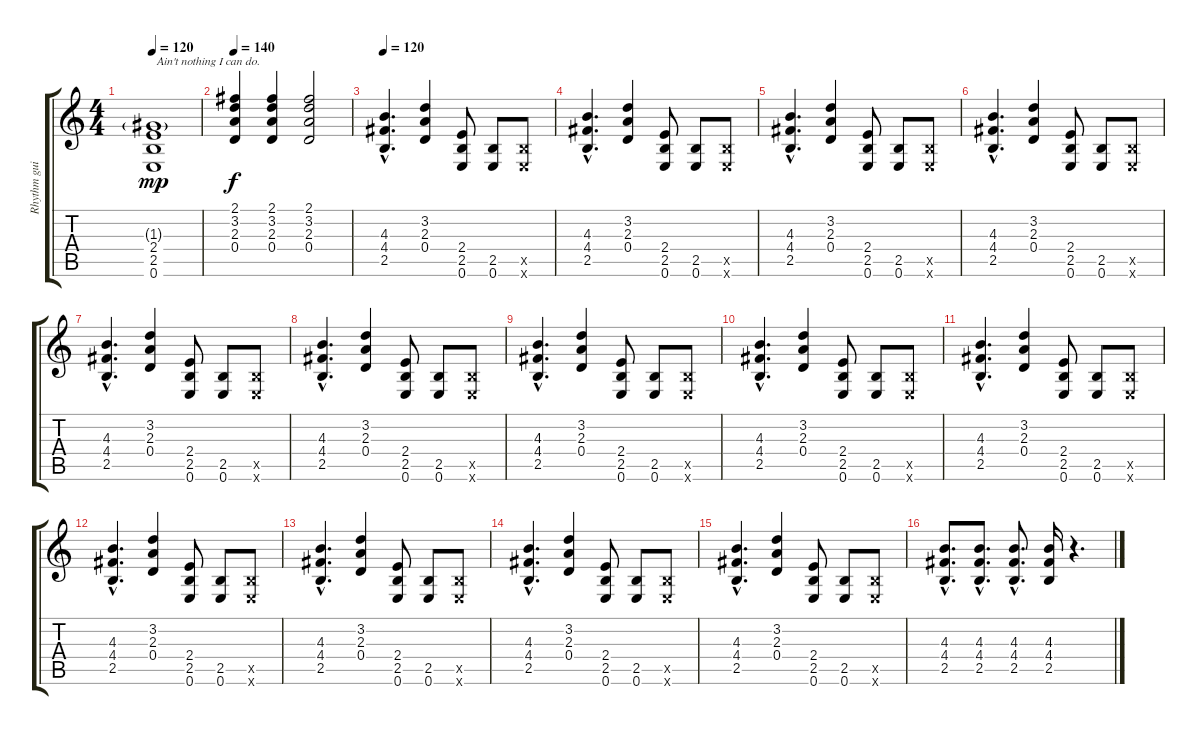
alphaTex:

\track ("Rhythm guitar" "Rhythm gui") {instrument overdrivenguitar}
\staff {score tabs}
\tuning (E4 B3 G3 D3 A2 E2) {hide}
\ts (4 4)
\tempo 120
\clef g2
\ks c
(1.3{g} 2.4 2.5 0.6).1{txt " Ain't nothing I can do.    " dy mp} |
\tempo 140
(2.1 3.2 2.3 0.4).4{dy f} (2.1 3.2 2.3 0.4).4 (2.1 3.2 2.3 0.4).2 |
\tempo 120
(4.3{hac} 4.4{hac} 2.5{hac}).4{d} (3.2 2.3 0.4).4 (2.4 2.5 0.6).8 (2.5 0.6).8 (2.5{x} 0.6{x}).8 |
(4.3{hac} 4.4{hac} 2.5{hac}).4{d} (3.2 2.3 0.4).4 (2.4 2.5 0.6).8 (2.5 0.6).8 (2.5{x} 0.6{x}).8 |
(4.3{hac} 4.4{hac} 2.5{hac}).4{d} (3.2 2.3 0.4).4 (2.4 2.5 0.6).8 (2.5 0.6).8 (2.5{x} 0.6{x}).8 |
(4.3{hac} 4.4{hac} 2.5{hac}).4{d} (3.2 2.3 0.4).4 (2.4 2.5 0.6).8 (2.5 0.6).8 (2.5{x} 0.6{x}).8 |
(4.3{hac} 4.4{hac} 2.5{hac}).4{d} (3.2 2.3 0.4).4 (2.4 2.5 0.6).8 (2.5 0.6).8 (2.5{x} 0.6{x}).8 |
(4.3{hac} 4.4{hac} 2.5{hac}).4{d} (3.2 2.3 0.4).4 (2.4 2.5 0.6).8 (2.5 0.6).8 (2.5{x} 0.6{x}).8 |
(4.3{hac} 4.4{hac} 2.5{hac}).4{d} (3.2 2.3 0.4).4 (2.4 2.5 0.6).8 (2.5 0.6).8 (2.5{x} 0.6{x}).8 |
(4.3{hac} 4.4{hac} 2.5{hac}).4{d} (3.2 2.3 0.4).4 (2.4 2.5 0.6).8 (2.5 0.6).8 (2.5{x} 0.6{x}).8 |
(4.3{hac} 4.4{hac} 2.5{hac}).4{d} (3.2 2.3 0.4).4 (2.4 2.5 0.6).8 (2.5 0.6).8 (2.5{x} 0.6{x}).8 |
(4.3{hac} 4.4{hac} 2.5{hac}).4{d} (3.2 2.3 0.4).4 (2.4 2.5 0.6).8 (2.5 0.6).8 (2.5{x} 0.6{x}).8 |
(4.3{hac} 4.4{hac} 2.5{hac}).4{d} (3.2 2.3 0.4).4 (2.4 2.5 0.6).8 (2.5 0.6).8 (2.5{x} 0.6{x}).8 |
(4.3{hac} 4.4{hac} 2.5{hac}).4{d} (3.2 2.3 0.4).4 (2.4 2.5 0.6).8 (2.5 0.6).8 (2.5{x} 0.6{x}).8 |
(4.3{hac} 4.4{hac} 2.5{hac}).4{d} (3.2 2.3 0.4).4 (2.4 2.5 0.6).8 (2.5 0.6).8 (2.5{x} 0.6{x}).8 |
(4.3{hac} 4.4{hac} 2.5{hac}).8{d} (4.3{hac} 4.4{hac} 2.5{hac}).8{d} (4.3{hac} 4.4{hac} 2.5{hac}).8{d} (4.3 4.4 2.5).16 r.4{d}
